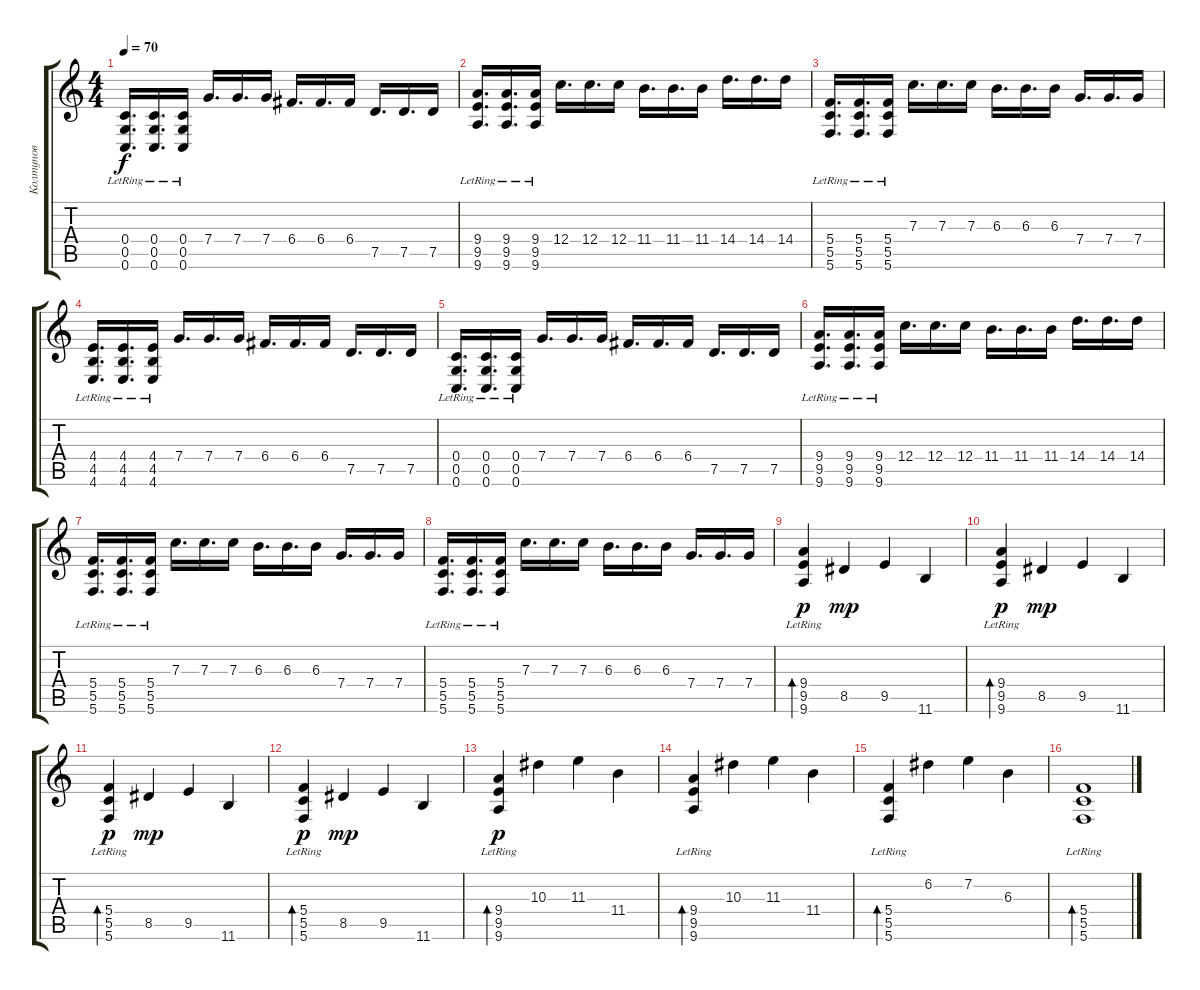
\track ("Колтунов" "Колтунов") {instrument distortionguitar}
\staff {score tabs}
\tuning (D4 A3 F3 C3 G2 C2) {hide}
\ts (4 4)
\tempo 70
\clef g2
\ks c
(0.4{lr} 0.5{lr} 0.6{lr}).16{d dy f} (0.4{lr} 0.5{lr} 0.6{lr}).16{d} (0.4{lr} 0.5{lr} 0.6{lr}).16 7.4.16{d} 7.4.16{d} 7.4.16 6.4.16{d} 6.4.16{d} 6.4.16 7.5.16{d} 7.5.16{d} 7.5.16 |
(9.4{lr} 9.5{lr} 9.6{lr}).16{d} (9.4{lr} 9.5{lr} 9.6{lr}).16{d} (9.4{lr} 9.5{lr} 9.6{lr}).16 12.4.16{d} 12.4.16{d} 12.4.16 11.4.16{d} 11.4.16{d} 11.4.16 14.4.16{d} 14.4.16{d} 14.4.16 |
(5.4{lr} 5.5{lr} 5.6{lr}).16{d} (5.4{lr} 5.5{lr} 5.6{lr}).16{d} (5.4{lr} 5.5{lr} 5.6{lr}).16 7.3.16{d} 7.3.16{d} 7.3.16 6.3.16{d} 6.3.16{d} 6.3.16 7.4.16{d} 7.4.16{d} 7.4.16 |
(4.4{lr} 4.5{lr} 4.6{lr}).16{d} (4.4{lr} 4.5{lr} 4.6{lr}).16{d} (4.4{lr} 4.5{lr} 4.6{lr}).16 7.4.16{d} 7.4.16{d} 7.4.16 6.4.16{d} 6.4.16{d} 6.4.16 7.5.16{d} 7.5.16{d} 7.5.16 |
(0.4{lr} 0.5{lr} 0.6{lr}).16{d} (0.4{lr} 0.5{lr} 0.6{lr}).16{d} (0.4{lr} 0.5{lr} 0.6{lr}).16 7.4.16{d} 7.4.16{d} 7.4.16 6.4.16{d} 6.4.16{d} 6.4.16 7.5.16{d} 7.5.16{d} 7.5.16 |
(9.4{lr} 9.5{lr} 9.6{lr}).16{d} (9.4{lr} 9.5{lr} 9.6{lr}).16{d} (9.4{lr} 9.5{lr} 9.6{lr}).16 12.4.16{d} 12.4.16{d} 12.4.16 11.4.16{d} 11.4.16{d} 11.4.16 14.4.16{d} 14.4.16{d} 14.4.16 |
(5.4{lr} 5.5{lr} 5.6{lr}).16{d} (5.4{lr} 5.5{lr} 5.6{lr}).16{d} (5.4{lr} 5.5{lr} 5.6{lr}).16 7.3.16{d} 7.3.16{d} 7.3.16 6.3.16{d} 6.3.16{d} 6.3.16 7.4.16{d} 7.4.16{d} 7.4.16 |
(5.4{lr} 5.5{lr} 5.6{lr}).16{d} (5.4{lr} 5.5{lr} 5.6{lr}).16{d} (5.4{lr} 5.5{lr} 5.6{lr}).16 7.3.16{d} 7.3.16{d} 7.3.16 6.3.16{d} 6.3.16{d} 6.3.16 7.4.16{d} 7.4.16{d} 7.4.16 |
(9.4 9.5 9.6{lr}).4{bd 120 dy p} 8.5.4{dy mp} 9.5.4 11.6.4 |
(9.4 9.5 9.6{lr}).4{bd 120 dy p} 8.5.4{dy mp} 9.5.4 11.6.4 |
(5.4 5.5 5.6{lr}).4{bd 120 dy p} 8.5.4{dy mp} 9.5.4 11.6.4 |
(5.4 5.5 5.6{lr}).4{bd 120 dy p} 8.5.4{dy mp} 9.5.4 11.6.4 |
(9.4{lr} 9.5{lr} 9.6{lr}).4{bd 120 dy p} 10.3.4 11.3.4 11.4.4 |
(9.4{lr} 9.5{lr} 9.6{lr}).4{bd 120} 10.3.4 11.3.4 11.4.4 |
(5.4{lr} 5.5{lr} 5.6{lr}).4{bd 120} 6.2.4 7.2.4 6.3.4 |
(5.4{lr} 5.5{lr} 5.6{lr}).1{bd 60}
